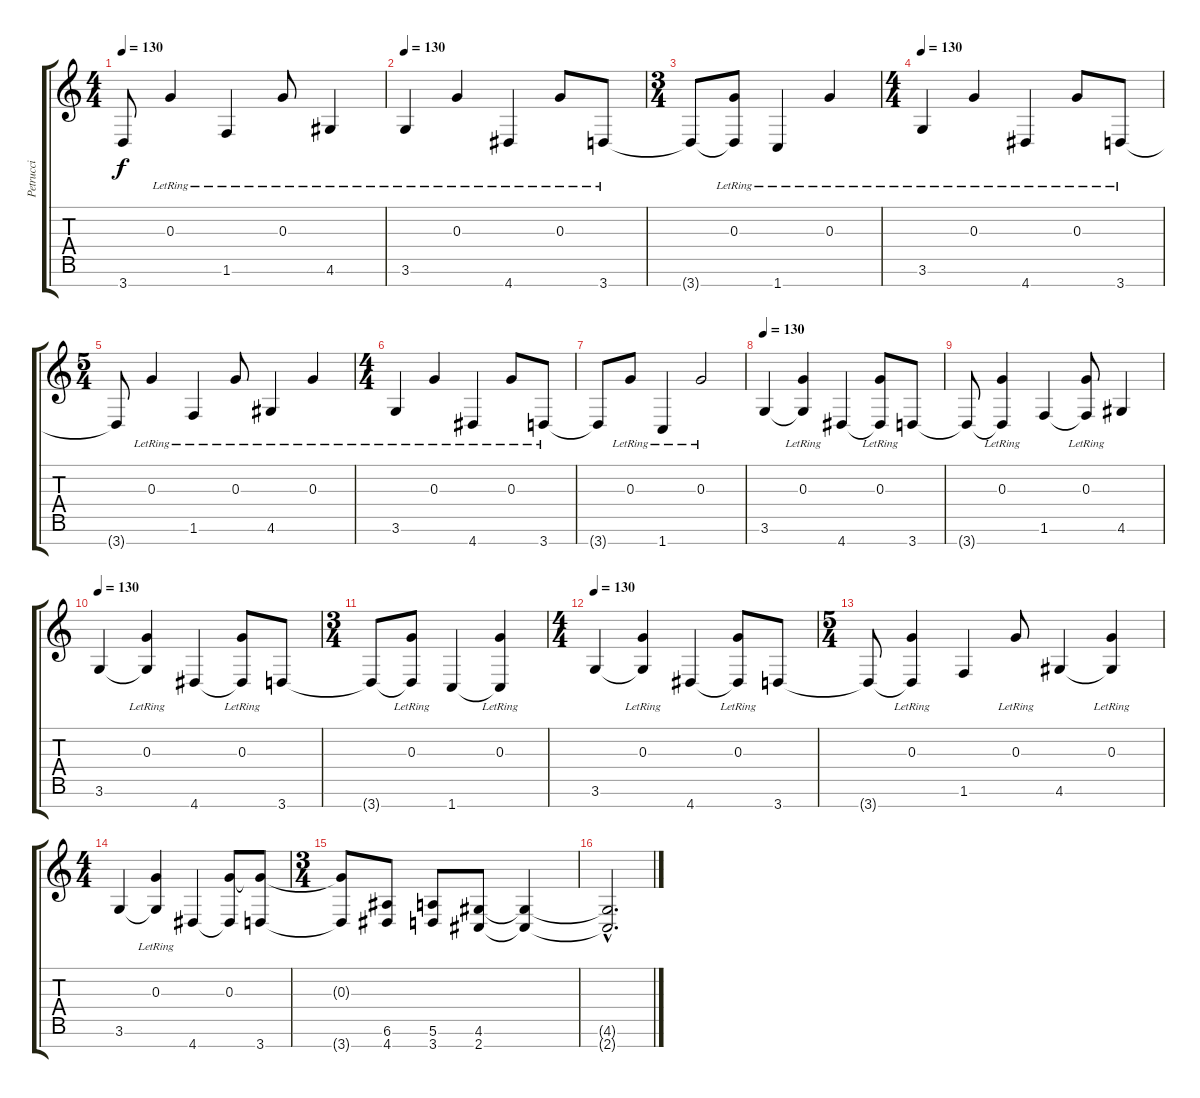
\track ("Petrucci" "Petrucci") {instrument distortionguitar}
\staff {score tabs}
\tuning (E4 B3 G3 D3 A2 E2 B1) {hide}
\ts (4 4)
\tempo 130
\clef g2
\ks c
3.7{t}.8{dy f} 0.3{lr}.4 1.6{lr}.4 0.3{lr}.8 4.6{lr}.4 |
\tempo 130
3.6{lr}.4{instrument acousticguitarsteel} 0.3{lr}.4 4.7{lr}.4 0.3{lr}.8 3.7{lr}.8 |
\ts (3 4)
3.7{t}.8 (0.3{lr} 3.7{t}).8 1.7{lr}.4 0.3{lr}.4 |
\ts (4 4)
\tempo 130
3.6{lr}.4{instrument acousticguitarsteel} 0.3{lr}.4 4.7{lr}.4 0.3{lr}.8 3.7{lr}.8 |
\ts (5 4)
3.7{t}.8 0.3{lr}.4 1.6{lr}.4 0.3{lr}.8 4.6{lr}.4 0.3{lr}.4 |
\ts (4 4)
3.6{lr}.4 0.3{lr}.4 4.7{lr}.4 0.3{lr}.8 3.7{lr}.8 |
3.7{t}.8 0.3{lr}.8 1.7{lr}.4 0.3{lr}.2 |
\tempo 130
3.6.4{volume 13 balance 0 instrument distortionguitar} (0.3{lr} 3.6{t}).4 4.7.4 (0.3{lr} 4.7{t}).8 3.7.8 |
3.7{t}.8 (0.3{lr} 3.7{t}).4 1.6.4 (0.3{lr} 1.6{t}).8 4.6.4 |
\tempo 130
3.6.4 (0.3{lr} 3.6{t}).4 4.7.4 (0.3{lr} 4.7{t}).8 3.7.8 |
\ts (3 4)
3.7{t}.8 (0.3{lr} 3.7{t}).8 1.7.4 (0.3{lr} 1.7{t}).4 |
\ts (4 4)
\tempo 130
3.6.4 (0.3{lr} 3.6{t}).4 4.7.4 (0.3{lr} 4.7{t}).8 3.7.8 |
\ts (5 4)
3.7{t}.8 (0.3{lr} 3.7{t}).4 1.6.4 0.3{lr}.8 4.6.4 (0.3{lr} 4.6{t}).4 |
\ts (4 4)
3.6.4 (0.3{lr} 3.6{t}).4 4.7.4 (0.3 4.7{t}).8 (0.3{t} 3.7).8 |
\ts (3 4)
(0.3{t} 3.7{t}).8 (6.6 4.7).8 (5.6 3.7).8 (4.6 2.7).8 (4.6{t} 2.7{t}).4 |
(4.6{hac t} 2.7{hac t}).2{d}
